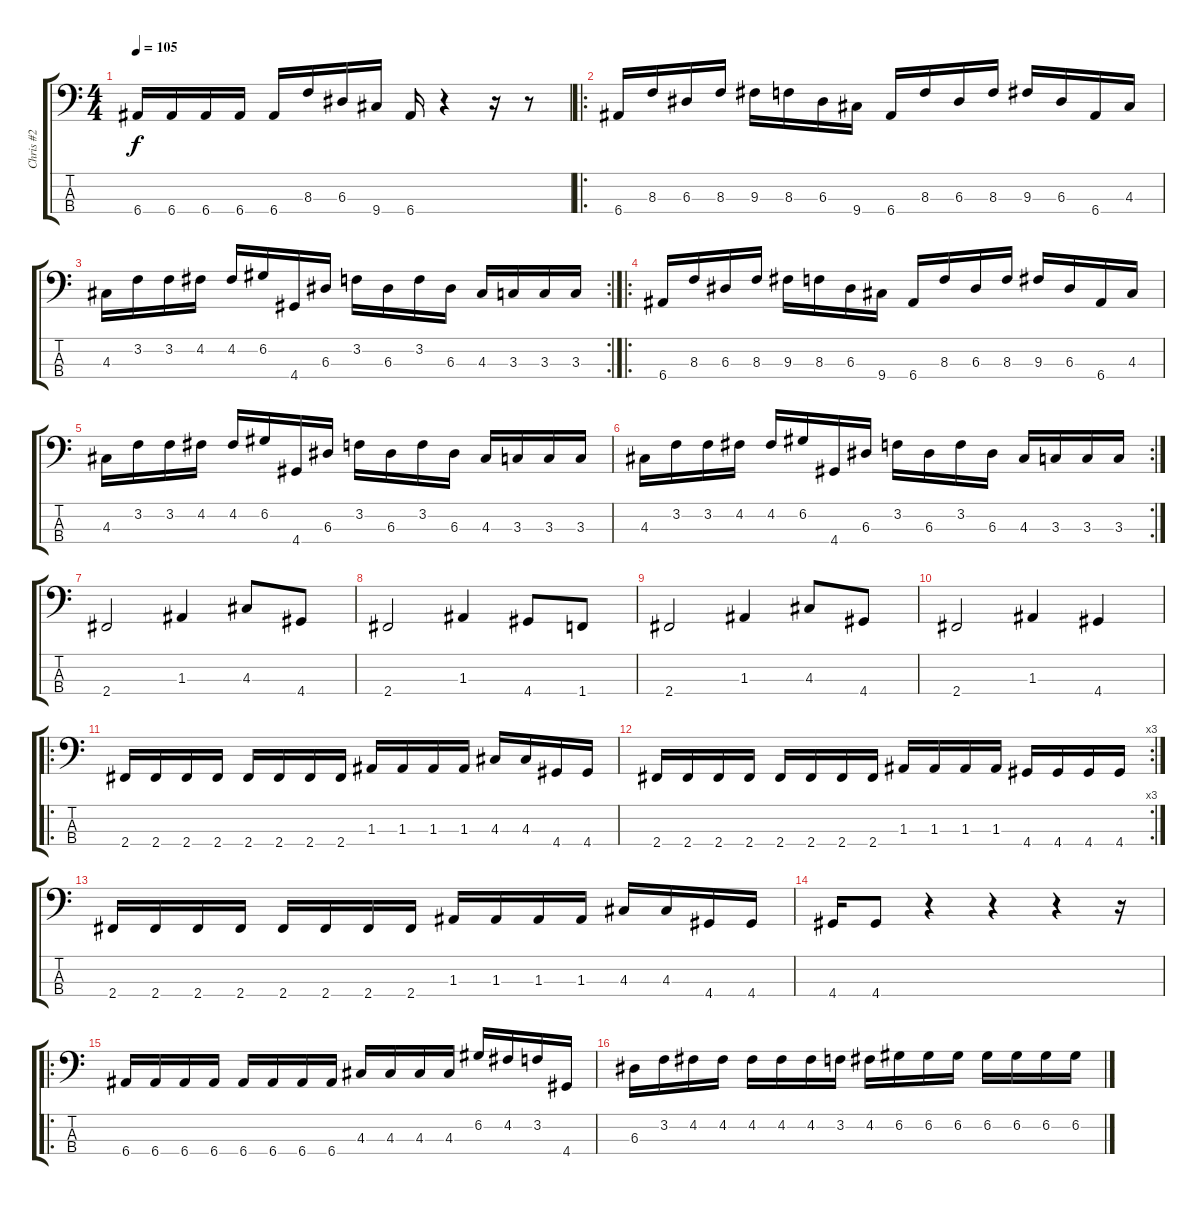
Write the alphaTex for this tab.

\track ("Chris #2" "Chris #2") {instrument electricbassfinger}
\staff {score tabs}
\tuning (G2 D2 A1 E1) {hide}
\ts (4 4)
\tempo 105
\clef f4
\ks c
6.4.16{dy f} 6.4.16 6.4.16 6.4.16 6.4.16 8.3.16 6.3.16 9.4.16 6.4.16 r.4 r.16 r.8 |
\ro
6.4.16 8.3.16 6.3.16 8.3.16 9.3.16 8.3.16 6.3.16 9.4.16 6.4.16 8.3.16 6.3.16 8.3.16 9.3.16 6.3.16 6.4.16 4.3.16 |
\rc 2
4.3.16 3.2.16 3.2.16 4.2.16 4.2.16 6.2.16 4.4.16 6.3.16 3.2.16 6.3.16 3.2.16 6.3.16 4.3.16 3.3.16 3.3.16 3.3.16 |
\ro
6.4.16 8.3.16 6.3.16 8.3.16 9.3.16 8.3.16 6.3.16 9.4.16 6.4.16 8.3.16 6.3.16 8.3.16 9.3.16 6.3.16 6.4.16 4.3.16 |
4.3.16 3.2.16 3.2.16 4.2.16 4.2.16 6.2.16 4.4.16 6.3.16 3.2.16 6.3.16 3.2.16 6.3.16 4.3.16 3.3.16 3.3.16 3.3.16 |
\rc 2
4.3.16 3.2.16 3.2.16 4.2.16 4.2.16 6.2.16 4.4.16 6.3.16 3.2.16 6.3.16 3.2.16 6.3.16 4.3.16 3.3.16 3.3.16 3.3.16 |
2.4.2 1.3.4 4.3.8 4.4.8 |
2.4.2 1.3.4 4.4.8 1.4.8 |
2.4.2 1.3.4 4.3.8 4.4.8 |
2.4.2 1.3.4 4.4.4 |
\ro
2.4.16 2.4.16 2.4.16 2.4.16 2.4.16 2.4.16 2.4.16 2.4.16 1.3.16 1.3.16 1.3.16 1.3.16 4.3.16 4.3.16 4.4.16 4.4.16 |
\rc 3
2.4.16 2.4.16 2.4.16 2.4.16 2.4.16 2.4.16 2.4.16 2.4.16 1.3.16 1.3.16 1.3.16 1.3.16 4.4.16 4.4.16 4.4.16 4.4.16 |
2.4.16 2.4.16 2.4.16 2.4.16 2.4.16 2.4.16 2.4.16 2.4.16 1.3.16 1.3.16 1.3.16 1.3.16 4.3.16 4.3.16 4.4.16 4.4.16 |
4.4.16 4.4.8 r.4 r.4 r.4 r.16 |
\ro
6.4.16 6.4.16 6.4.16 6.4.16 6.4.16 6.4.16 6.4.16 6.4.16 4.3.16 4.3.16 4.3.16 4.3.16 6.2.16 4.2.16 3.2.16 4.4.16 |
6.3.16 3.2.16 4.2.16 4.2.16 4.2.16 4.2.16 4.2.16 3.2.16 4.2.16 6.2.16 6.2.16 6.2.16 6.2.16 6.2.16 6.2.16 6.2.16
